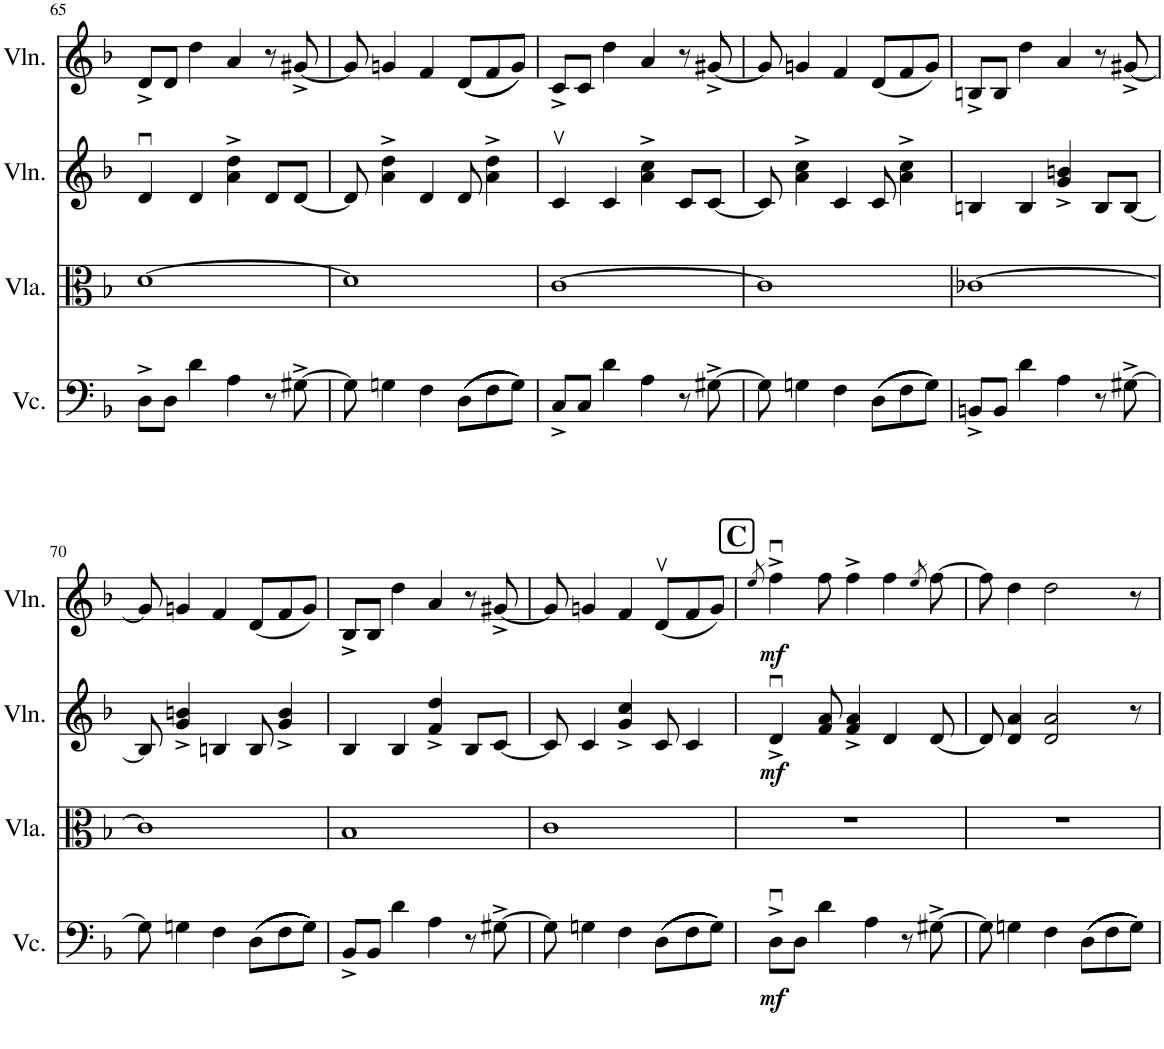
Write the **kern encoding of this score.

**kern	**dynam	**kern	**kern	**dynam	**kern	**dynam
*part4	*part4	*part3	*part2	*part2	*part1	*part1
*staff4	*staff4	*staff3	*staff2	*staff2	*staff1	*staff1
*I"Violoncello	*	*I"Viola	*I"Violin	*	*I"Violin	*
*I'Vc.	*	*I'Vla.	*I'Vln.	*	*I'Vln.	*
!!LO:PB:g=z
*clefF4	*	*clefC3	*clefG2	*	*clefG2	*
*k[b-]	*	*k[b-]	*k[b-]	*	*k[b-]	*
*M2/2	*	*M2/2	*M2/2	*	*M2/2	*
*met(c|)	*	*met(c|)	*met(c|)	*	*met(c|)	*
=65	=65	=65	=65	=65	=65	=65
8D^\L	.	[1d	4du/	.	8d^/L	.
8D\J	.	.	.	.	8d/J	.
4d\	.	.	4d/	.	4dd\	.
4A\	.	.	4a\^ 4dd\^	.	4a/	.
8r	.	.	8d/L	.	8r	.
[8G#X^\	.	.	[8d/J	.	[8g#X^/	.
=66	=66	=66	=66	=66	=66	=66
8G#\]	.	1d]	8d/]	.	8g#/]	.
4Gn\	.	.	4a\^ 4dd\^	.	4gn/	.
4F\	.	.	4d/	.	4f/	.
(((((((8D\L	.	.	8d/	.	((8d/L	.
8F\	.	.	4a\^ 4dd\^	.	8f/	.
8G\J)))))))	.	.	.	.	8g/J))	.
=67	=67	=67	=67	=67	=67	=67
8C^/L	.	[1c	4cv/	.	8c^/L	.
8C/J	.	.	.	.	8c/J	.
4d\	.	.	4c/	.	4dd\	.
4A\	.	.	4a\^ 4cc\^	.	4a/	.
8r	.	.	8c/L	.	8r	.
[8G#X^\	.	.	[8c/J	.	[8g#X^/	.
=68	=68	=68	=68	=68	=68	=68
8G#\]	.	1c]	8c/]	.	8g#/]	.
4Gn\	.	.	4a\^ 4cc\^	.	4gn/	.
4F\	.	.	4c/	.	4f/	.
((((((8D\L	.	.	8c/	.	(8d/L	.
8F\	.	.	4a\^ 4cc\^	.	8f/	.
8G\J))))))	.	.	.	.	8g/J)	.
=69	=69	=69	=69	=69	=69	=69
8BBn^/L	.	[1c-X	4Bn/	.	8Bn^/L	.
8BB/J	.	.	.	.	8B/J	.
4d\	.	.	4B/	.	4dd\	.
4A\	.	.	4g/^ 4bn/^	.	4a/	.
8r	.	.	8B/L	.	8r	.
[8G#X^\	.	.	[8B/J	.	[8g#X^/	.
!!LO:LB:g=z
=70	=70	=70	=70	=70	=70	=70
8G#\]	.	1c-]	8B/]	.	8g#/]	.
4Gn\	.	.	4g/^ 4bn/^	.	4gn/	.
4F\	.	.	4Bn/	.	4f/	.
((((((8D\L	.	.	8B/	.	(8d/L	.
8F\	.	.	4g/^ 4b/^	.	8f/	.
8G\J))))))	.	.	.	.	8g/J)	.
=71	=71	=71	=71	=71	=71	=71
8BB-^/L	.	1B-	4B-/	.	8B-^/L	.
8BB-/J	.	.	.	.	8B-/J	.
4d\	.	.	4B-/	.	4dd\	.
4A\	.	.	4f/^ 4dd/^	.	4a/	.
8r	.	.	8B-/L	.	8r	.
[8G#X^\	.	.	[8c/J	.	[8g#X^/	.
=72	=72	=72	=72	=72	=72	=72
8G#\]	.	1c	8c/]	.	8g#/]	.
4Gn\	.	.	4c/	.	4gn/	.
4F\	.	.	4g/^ 4cc/^	.	4f/	.
((((((8D\L	.	.	8c/	.	(8dv/L	.
8F\	.	.	4c/	.	8f/	.
8G\J))))))	.	.	.	.	8g/J)	.
!!LO:REH:place=s1:a:B:cj:fs=14:t=C
=73	=73	=73	=73	=73	=73	=73
.	.	.	.	.	8qee/	.
!	!LO:DY:b	!	!	!LO:DY:b	!	!LO:DY:b
8Du^\L	mf	1r	4du^/	mf	4ffu^\	mf
8D\J	.	.	.	.	.	.
4d\	.	.	8f/ 8a/	.	8ff\	.
.	.	.	4f/^ 4a/^	.	4ff^\	.
4A\	.	.	.	.	.	.
.	.	.	4d/	.	4ff\	.
8r	.	.	.	.	.	.
.	.	.	.	.	8qee/	.
[8G#X^\	.	.	[8d/	.	[8ff\	.
=74	=74	=74	=74	=74	=74	=74
8G#\]	.	1r	8d/]	.	8ff\]	.
4Gn\	.	.	4d/ 4a/	.	4dd\	.
4F\	.	.	2d/ 2a/	.	2dd\	.
(((((((8D\L	.	.	.	.	.	.
8F\	.	.	.	.	.	.
8G\J)))))))	.	.	8r	.	8r	.
=	=	=	=	=	=	=
*-	*-	*-	*-	*-	*-	*-
